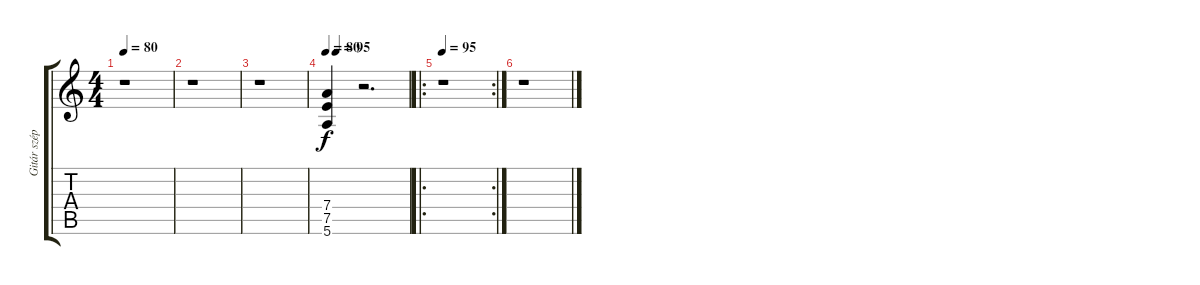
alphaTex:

\track ("Gitár szépítés" "Gitár szép") {instrument distortionguitar}
\staff {score tabs}
\tuning (E4 B3 G3 D3 A2 E2) {hide}
\ts (4 4)
\tempo 80
\clef g2
\ks c
r.1{dy f} |
r.1 |
r.1 |
\tempo 80
\tempo (95 0.125)
(7.4 7.5 5.6).4 r.2{d} |
\ro
\rc 2
\tempo 95
r.1 |
r.1
